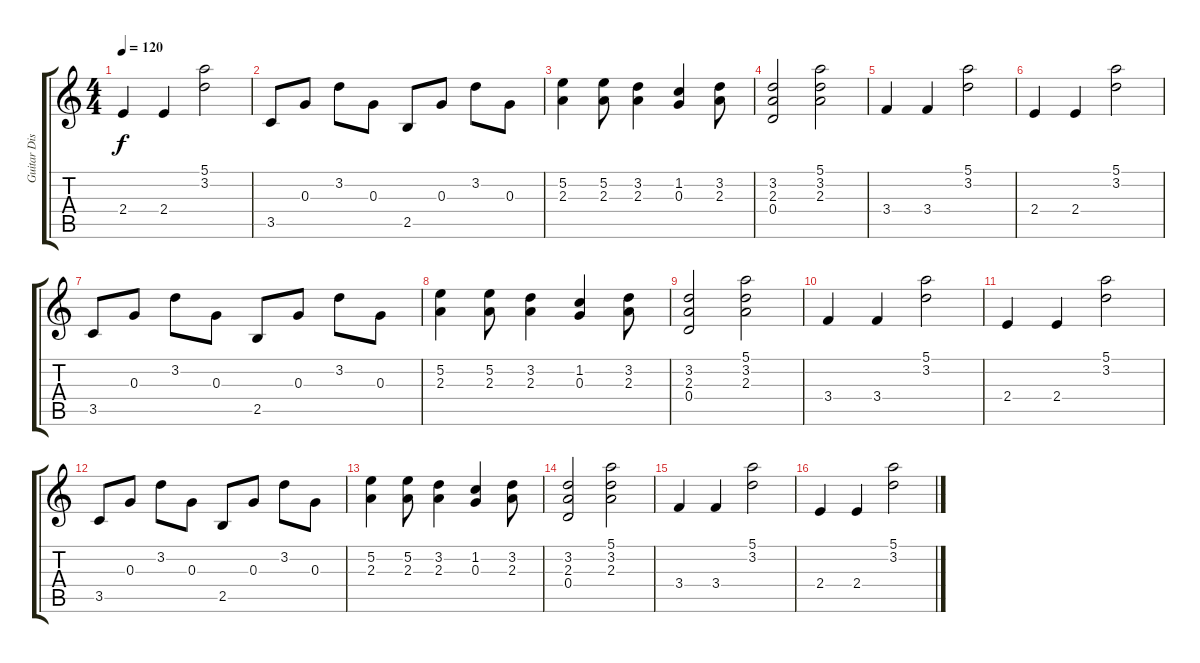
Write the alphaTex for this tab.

\track ("Guitar Disto" "Guitar Dis") {instrument distortionguitar}
\staff {score tabs}
\tuning (E4 B3 G3 D3 A2 E2) {hide}
\ts (4 4)
\tempo 120
\clef g2
\ks c
2.4.4{dy f} 2.4.4 (5.1 3.2).2 |
3.5.8 0.3.8 3.2.8 0.3.8 2.5.8 0.3.8 3.2.8 0.3.8 |
(5.2 2.3).4 (5.2 2.3).8 (3.2 2.3).4 (1.2 0.3).4 (3.2 2.3).8 |
(3.2 2.3 0.4).2 (5.1 3.2 2.3).2 |
3.4.4 3.4.4 (5.1 3.2).2 |
2.4.4 2.4.4 (5.1 3.2).2 |
3.5.8 0.3.8 3.2.8 0.3.8 2.5.8 0.3.8 3.2.8 0.3.8 |
(5.2 2.3).4 (5.2 2.3).8 (3.2 2.3).4 (1.2 0.3).4 (3.2 2.3).8 |
(3.2 2.3 0.4).2 (5.1 3.2 2.3).2 |
3.4.4 3.4.4 (5.1 3.2).2 |
2.4.4 2.4.4 (5.1 3.2).2 |
3.5.8 0.3.8 3.2.8 0.3.8 2.5.8 0.3.8 3.2.8 0.3.8 |
(5.2 2.3).4 (5.2 2.3).8 (3.2 2.3).4 (1.2 0.3).4 (3.2 2.3).8 |
(3.2 2.3 0.4).2 (5.1 3.2 2.3).2 |
3.4.4 3.4.4 (5.1 3.2).2 |
2.4.4 2.4.4 (5.1 3.2).2
